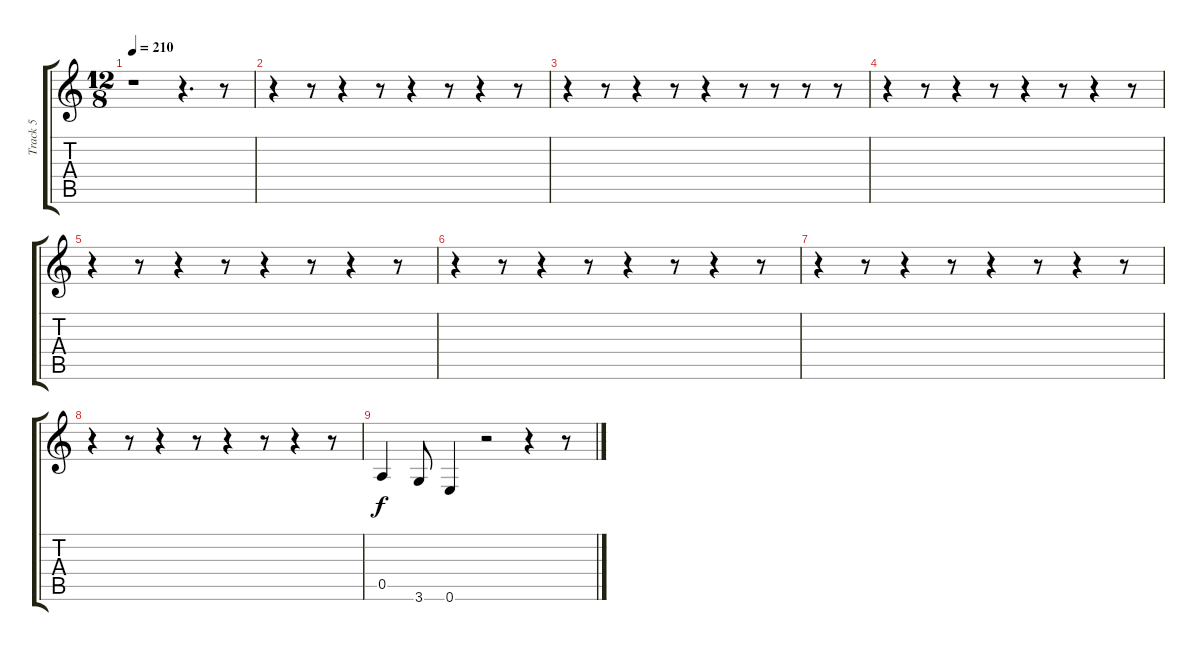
\track ("Track 5" "Track 5") {instrument electricbassfinger}
\staff {score tabs}
\tuning (E4 B3 G3 D3 A2 E2) {hide}
\ts (12 8)
\tempo 210
\clef g2
\ks c
r.1{dy f} r.4{d} r.8 |
r.4 r.8 r.4 r.8 r.4 r.8 r.4 r.8 |
r.4 r.8 r.4 r.8 r.4 r.8 r.8 r.8 r.8 |
r.4 r.8 r.4 r.8 r.4 r.8 r.4 r.8 |
r.4 r.8 r.4 r.8 r.4 r.8 r.4 r.8 |
r.4 r.8 r.4 r.8 r.4 r.8 r.4 r.8 |
r.4 r.8 r.4 r.8 r.4 r.8 r.4 r.8 |
r.4 r.8 r.4 r.8 r.4 r.8 r.4 r.8 |
0.5.4 3.6.8 0.6.4 r.2 r.4 r.8
